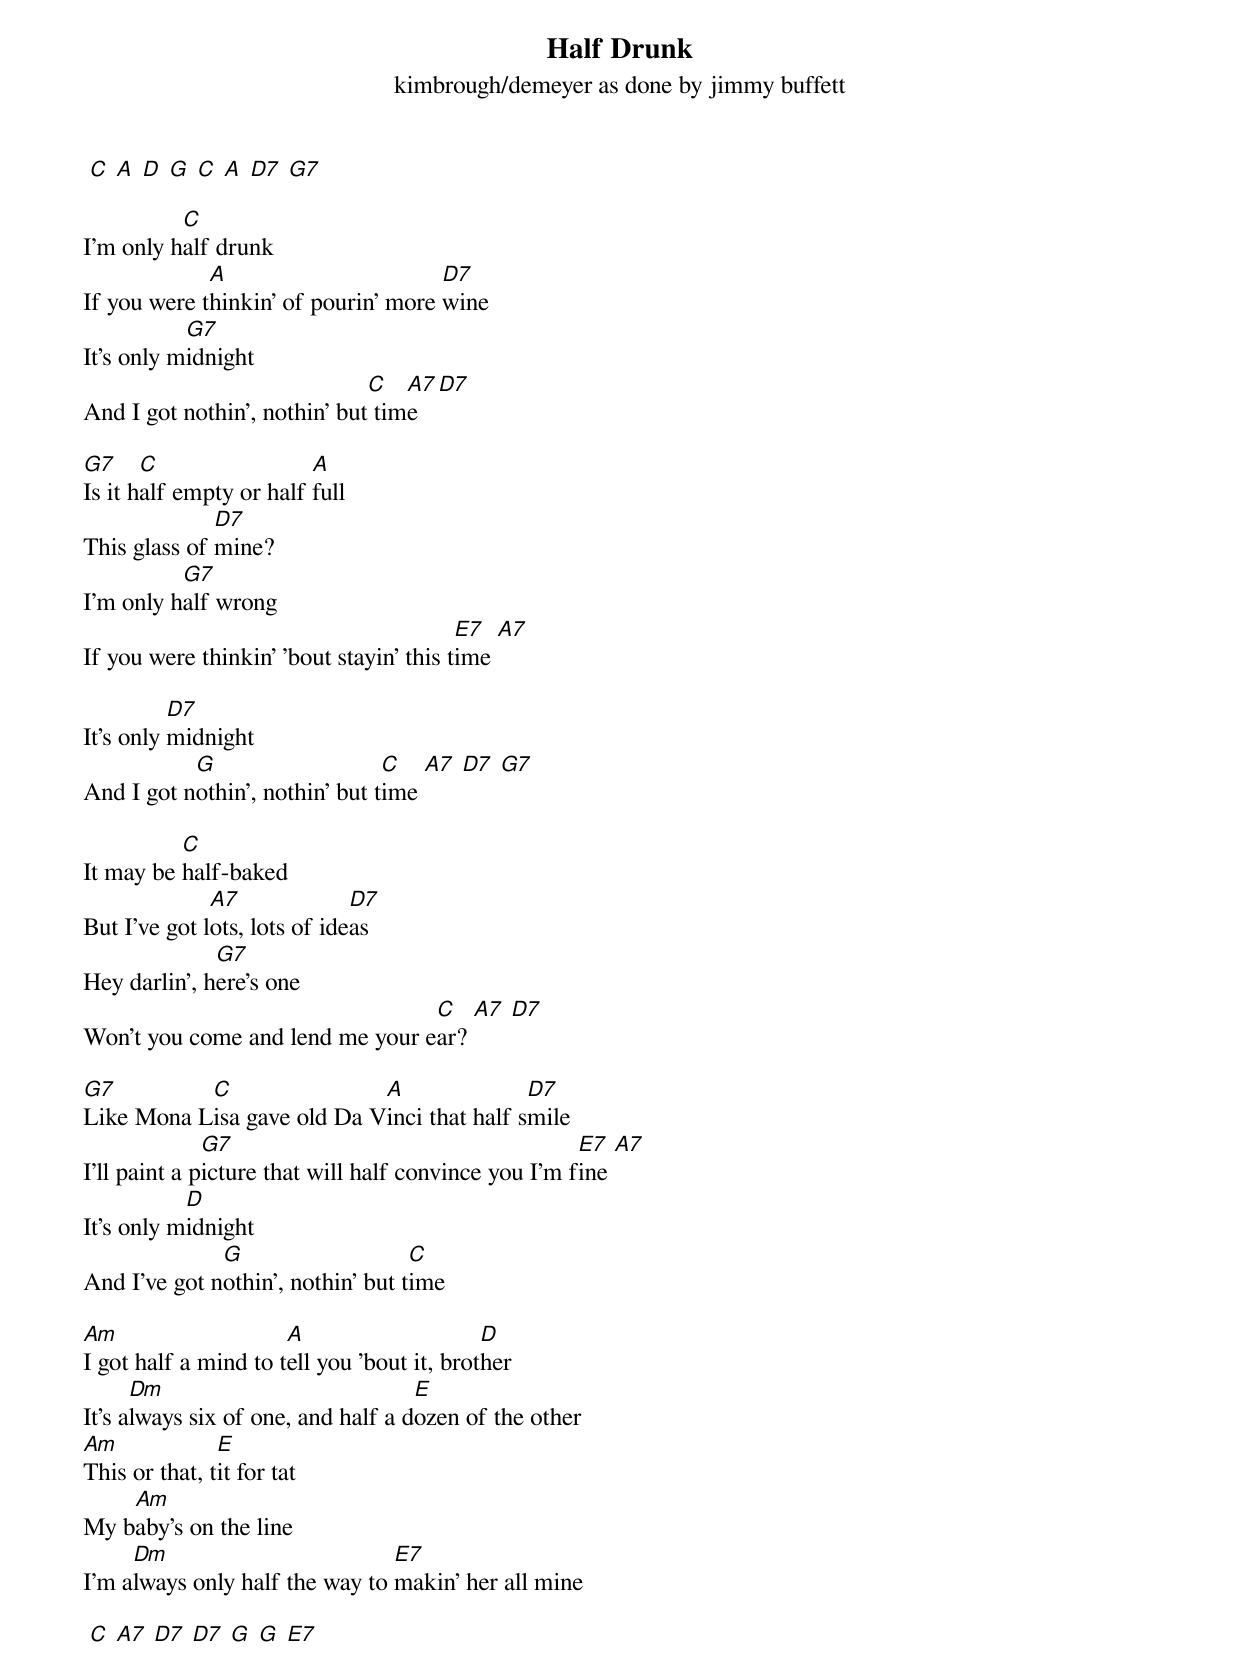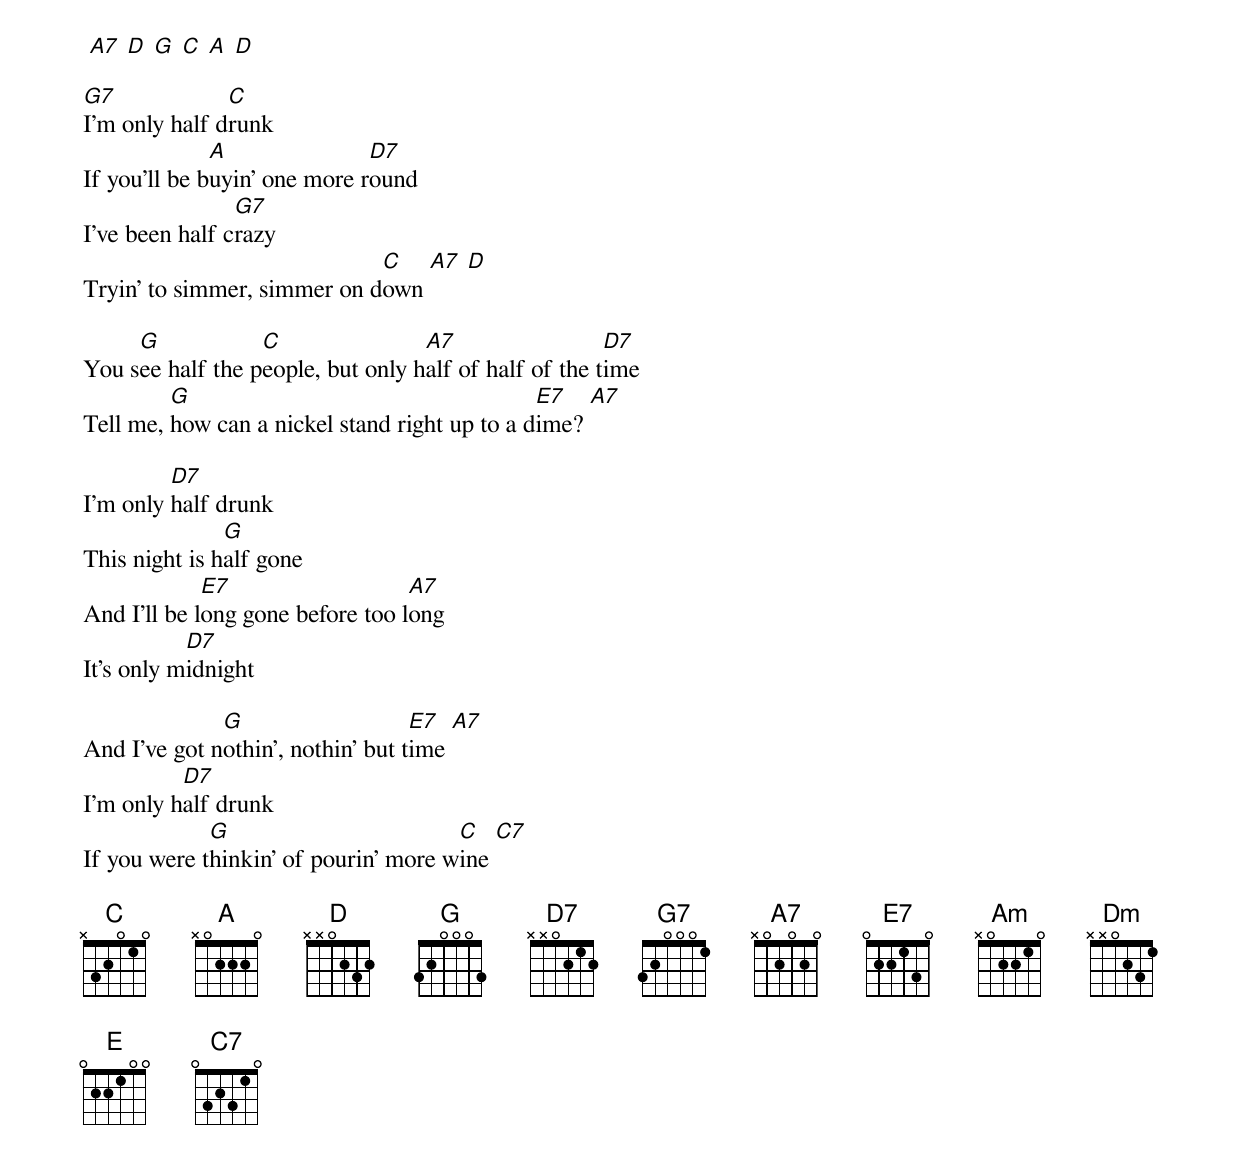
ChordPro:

{title: Half Drunk}
{subtitle: kimbrough/demeyer as done by jimmy buffett}

 [C] [A] [D] [G] [C] [A] [D7] [G7]

I'm only h[C]alf drunk
If you were t[A]hinkin' of pourin' more [D7]wine
It's only m[G7]idnight
And I got nothin', nothin' but[C] tim[A7]e [D7]

[G7]Is it h[C]alf empty or half [A]full
This glass of [D7]mine?
I'm only h[G7]alf wrong
If you were thinkin' 'bout stayin' this t[E7]ime [A7]

It's only [D7]midnight
And I got n[G]othin', nothin' but t[C]ime [A7] [D7] [G7]

It may be [C]half-baked
But I've got l[A7]ots, lots of ide[D7]as
Hey darlin', h[G7]ere's one
Won't you come and lend me your e[C]ar? [A7] [D7]

[G7]Like Mona L[C]isa gave old Da V[A]inci that half s[D7]mile
I'll paint a p[G7]icture that will half convince you I'm f[E7]ine [A7]
It's only m[D]idnight
And I've got n[G]othin', nothin' but t[C]ime

[Am]I got half a mind to t[A]ell you 'bout it, brot[D]her
It's a[Dm]lways six of one, and half a d[E]ozen of the other
[Am]This or that, t[E]it for tat
My b[Am]aby's on the line
I'm a[Dm]lways only half the way to [E7]makin' her all mine

 [C] [A7] [D7] [D7] [G] [G] [E7]
 [A7] [D] [G] [C] [A] [D]

[G7]I'm only half d[C]runk
If you'll be b[A]uyin' one more r[D7]ound
I've been half c[G7]razy
Tryin' to simmer, simmer on d[C]own [A7] [D]

You s[G]ee half the p[C]eople, but only h[A7]alf of half of the t[D7]ime
Tell me, [G]how can a nickel stand right up to a d[E7]ime? [A7]

I'm only [D7]half drunk
This night is h[G]alf gone
And I'll be l[E7]ong gone before too l[A7]ong
It's only m[D7]idnight

And I've got n[G]othin', nothin' but t[E7]ime [A7]
I'm only h[D7]alf drunk
If you were t[G]hinkin' of pourin' more w[C]ine [C7]

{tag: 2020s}
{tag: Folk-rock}
